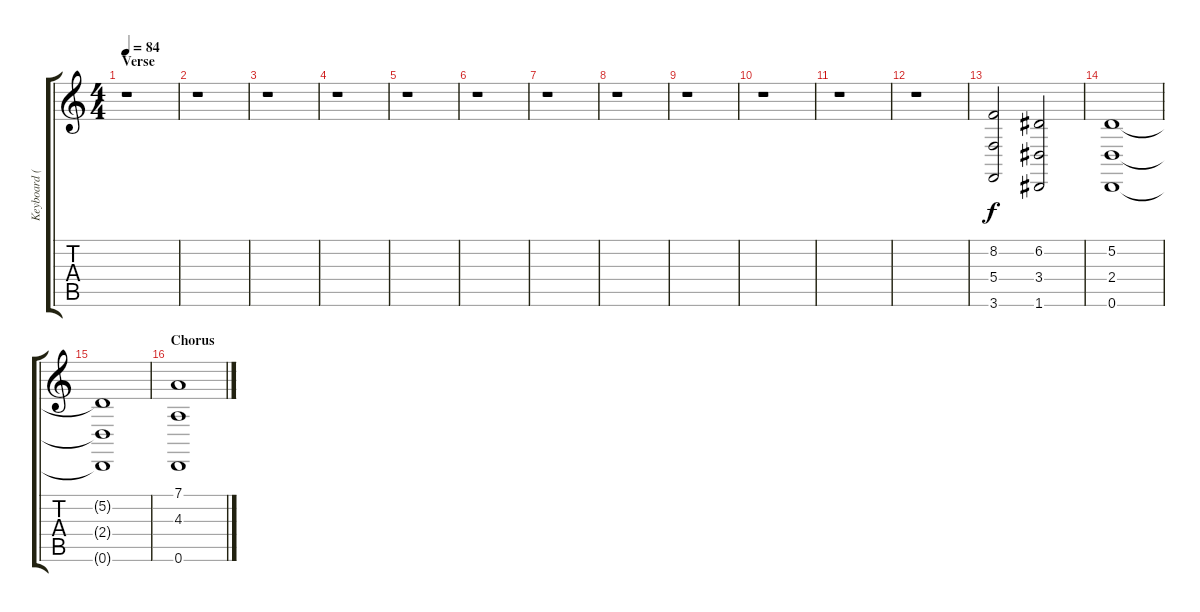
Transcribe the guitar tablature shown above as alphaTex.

\track ("Keyboard (ErdemTarabus addit. artist)" "Keyboard (") {instrument stringensemble1}
\staff {score tabs}
\tuning (D4 A3 F3 C3 G2 D2) {hide}
\ts (4 4)
\section ("" "Verse")
\tempo 84
\clef g2
\ks c
r.1{dy f} |
r.1 |
r.1 |
r.1 |
r.1 |
r.1 |
r.1 |
r.1 |
r.1 |
r.1 |
r.1 |
r.1 |
(8.2 5.4 3.6).2 (6.2 3.4 1.6).2 |
(5.2 2.4 0.6).1 |
(5.2{t} 2.4{t} 0.6{t}).1 |
\section ("" "Chorus")
(7.1 4.3 0.6).1
